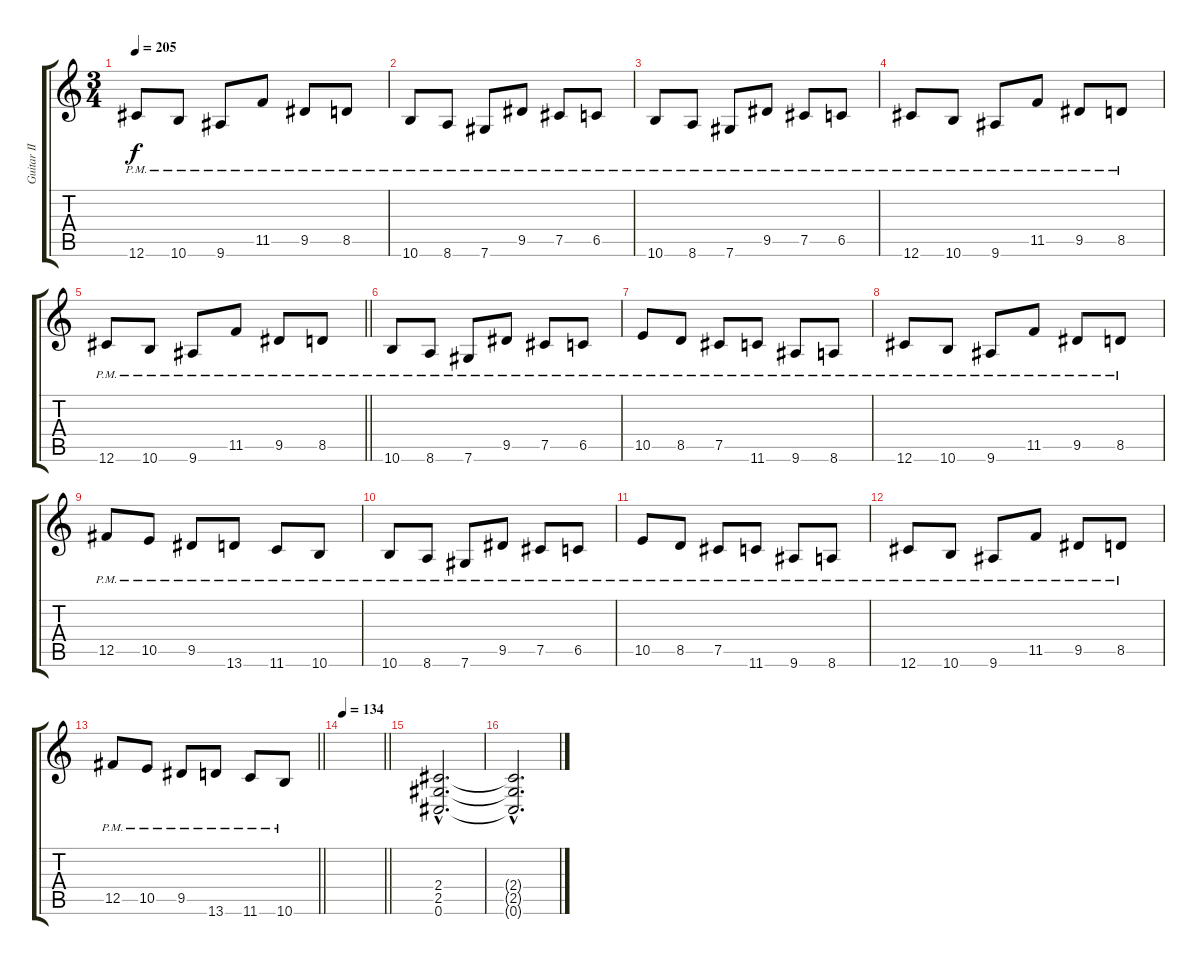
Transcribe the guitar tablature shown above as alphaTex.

\track ("Guitar II" "Guitar II") {instrument distortionguitar}
\staff {score tabs}
\tuning (Db4 Ab3 E3 B2 Gb2 Db2) {hide}
\ts (3 4)
\tempo 205
\clef g2
\ks c
12.6{pm}.8{dy f} 10.6{pm}.8 9.6{pm}.8 11.5{pm}.8 9.5{pm}.8 8.5{pm}.8 |
10.6{pm}.8 8.6{pm}.8 7.6{pm}.8 9.5{pm}.8 7.5{pm}.8 6.5{pm}.8 |
10.6{pm}.8 8.6{pm}.8 7.6{pm}.8 9.5{pm}.8 7.5{pm}.8 6.5{pm}.8 |
12.6{pm}.8 10.6{pm}.8 9.6{pm}.8 11.5{pm}.8 9.5{pm}.8 8.5{pm}.8 |
\barLineRight lightlight
12.6{pm}.8 10.6{pm}.8 9.6{pm}.8 11.5{pm}.8 9.5{pm}.8 8.5{pm}.8 |
10.6{pm}.8 8.6{pm}.8 7.6{pm}.8 9.5{pm}.8 7.5{pm}.8 6.5{pm}.8 |
10.5{pm}.8 8.5{pm}.8 7.5{pm}.8 11.6{pm}.8 9.6{pm}.8 8.6{pm}.8 |
12.6{pm}.8 10.6{pm}.8 9.6{pm}.8 11.5{pm}.8 9.5{pm}.8 8.5{pm}.8 |
12.5{pm}.8 10.5{pm}.8 9.5{pm}.8 13.6{pm}.8 11.6{pm}.8 10.6{pm}.8 |
10.6{pm}.8 8.6{pm}.8 7.6{pm}.8 9.5{pm}.8 7.5{pm}.8 6.5{pm}.8 |
10.5{pm}.8 8.5{pm}.8 7.5{pm}.8 11.6{pm}.8 9.6{pm}.8 8.6{pm}.8 |
12.6{pm}.8 10.6{pm}.8 9.6{pm}.8 11.5{pm}.8 9.5{pm}.8 8.5{pm}.8 |
\barLineRight lightlight
12.5{pm}.8 10.5{pm}.8 9.5{pm}.8 13.6{pm}.8 11.6{pm}.8 10.6{pm}.8 |
\tempo 134
\barLineRight lightlight
|
(2.4{hac} 2.5{hac} 0.6{hac}).2{d volume 11} |
(2.4{hac t} 2.5{hac t} 0.6{hac t}).2{d}
